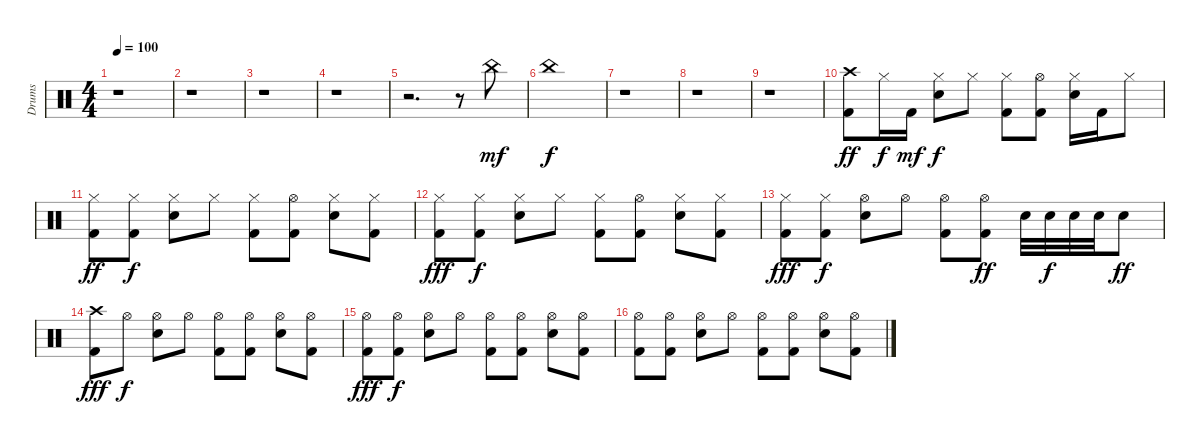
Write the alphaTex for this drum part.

\track ("Drums" "Drums") {instrument percussion}
\staff {score}
\articulation defaults
\ts (4 4)
\tempo 100
\clef neutral
\ks c
r.1{dy mf} |
r.1 |
r.1 |
r.1 |
r.2{d} r.8 "China (hit)".8 |
"China (hit)".1{dy f} |
r.1 |
r.1 |
r.1 |
("Crash high (hit)" "Kick (hit) 2").8{dy ff} "Hi-Hat (closed)".16{dy f} "Kick (hit) 2".16{dy mf} ("Hi-Hat (closed)" "Snare (hit) 2").8{dy f} "Hi-Hat (closed)".8 ("Hi-Hat (closed)" "Kick (hit) 2").8 ("Hi-Hat (open)" "Kick (hit) 2").8 ("Hi-Hat (closed)" "Snare (hit) 2").16 "Kick (hit) 2".16 "Hi-Hat (closed)".8 |
("Hi-Hat (closed)" "Kick (hit) 2").8{dy ff} ("Hi-Hat (closed)" "Kick (hit) 2").8{dy f} ("Hi-Hat (closed)" "Snare (hit) 2").8 "Hi-Hat (closed)".8 ("Hi-Hat (closed)" "Kick (hit) 2").8 ("Hi-Hat (open)" "Kick (hit) 2").8 ("Hi-Hat (closed)" "Snare (hit) 2").8 ("Hi-Hat (closed)" "Kick (hit) 2").8 |
("Hi-Hat (closed)" "Kick (hit) 2").8{dy fff} ("Hi-Hat (closed)" "Kick (hit) 2").8{dy f} ("Hi-Hat (closed)" "Snare (hit) 2").8 "Hi-Hat (closed)".8 ("Hi-Hat (closed)" "Kick (hit) 2").8 ("Hi-Hat (open)" "Kick (hit) 2").8 ("Hi-Hat (closed)" "Snare (hit) 2").8 ("Hi-Hat (closed)" "Kick (hit) 2").8 |
("Hi-Hat (closed)" "Kick (hit) 2").8{dy fff} ("Hi-Hat (closed)" "Kick (hit) 2").8{dy f} ("Hi-Hat (open)" "Snare (hit) 2").8 "Hi-Hat (open)".8 ("Hi-Hat (open)" "Kick (hit) 2").8 ("Hi-Hat (open)" "Kick (hit) 2").8{dy ff} "Snare (hit) 2".32 "Snare (hit) 2".32{dy f} "Snare (hit) 2".32 "Snare (hit) 2".32 "Snare (hit) 2".8{dy ff} |
("Crash high (hit)" "Kick (hit) 2").8{dy fff} "Hi-Hat (open)".8{dy f} ("Hi-Hat (open)" "Snare (hit) 2").8 "Hi-Hat (open)".8 ("Hi-Hat (open)" "Kick (hit) 2").8 ("Hi-Hat (open)" "Kick (hit) 2").8 ("Hi-Hat (open)" "Snare (hit) 2").8 ("Hi-Hat (open)" "Kick (hit) 2").8 |
("Hi-Hat (open)" "Kick (hit) 2").8{dy fff} ("Hi-Hat (open)" "Kick (hit) 2").8{dy f} ("Hi-Hat (open)" "Snare (hit) 2").8 "Hi-Hat (open)".8 ("Hi-Hat (open)" "Kick (hit) 2").8 ("Hi-Hat (open)" "Kick (hit) 2").8 ("Hi-Hat (open)" "Snare (hit) 2").8 ("Hi-Hat (open)" "Kick (hit) 2").8 |
("Hi-Hat (open)" "Kick (hit) 2").8 ("Hi-Hat (open)" "Kick (hit) 2").8 ("Hi-Hat (open)" "Snare (hit) 2").8 "Hi-Hat (open)".8 ("Hi-Hat (open)" "Kick (hit) 2").8 ("Hi-Hat (open)" "Kick (hit) 2").8 ("Hi-Hat (open)" "Snare (hit) 2").8 ("Hi-Hat (open)" "Kick (hit) 2").8
